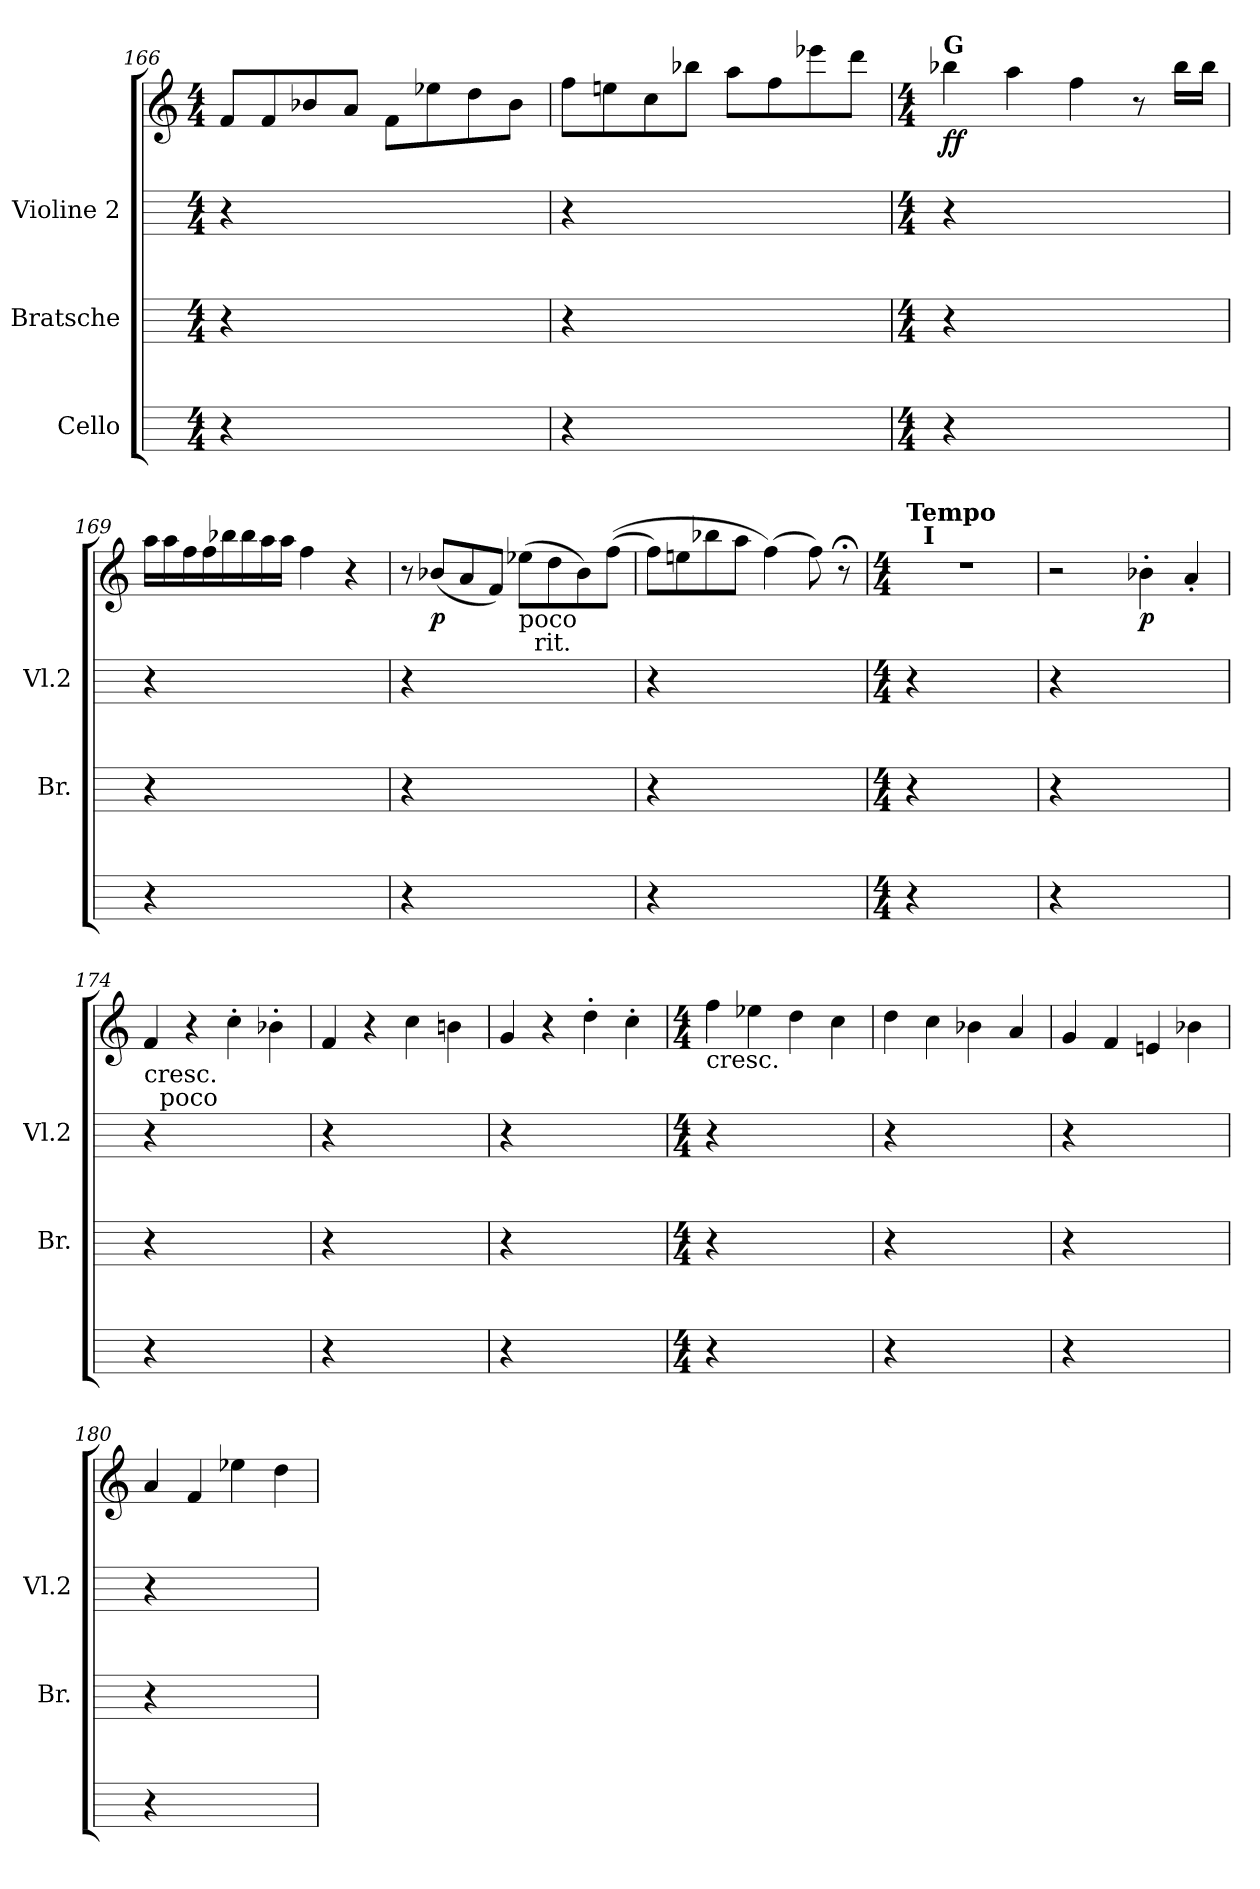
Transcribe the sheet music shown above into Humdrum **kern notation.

**kern	**kern	**kern	**kern	**dynam
*part4	*part3	*part2	*part1	*part1
*staff4	*staff3	*staff2	*staff1	*staff1
*I"Cello	*I"Bratsche	*I"Violine 2	*	*
*	*I'Br.	*I'Vl.2	*	*
*	*	*	*clefG2	*
*M4/4	*M4/4	*M4/4	*M4/4	*
=166	=166	=166	=166	=166
4r	4r	4r	8fL	.
.	.	.	8f	.
2.ryy	2.ryy	2.ryy	8b-	.
.	.	.	8aJ	.
.	.	.	8fL	.
.	.	.	8ee-	.
.	.	.	8dd	.
.	.	.	8b-J	.
=167	=167	=167	=167	=167
4r	4r	4r	8ffL	.
.	.	.	8een	.
2.ryy	2.ryy	2.ryy	8cc	.
.	.	.	8bb-J	.
.	.	.	8aaL	.
.	.	.	8ff	.
.	.	.	8eee-	.
.	.	.	8dddJ	.
=168	=168	=168	=168	=168
*M4/4	*M4/4	*M4/4	*M4/4	*
!	!	!	!LO:TX:a:B:t=G	!
!	!	!	!	!LO:DY:b
4r	4r	4r	4bb-	ff
2.ryy	2.ryy	2.ryy	4aa	.
.	.	.	4ff	.
.	.	.	8r	.
.	.	.	16bb-LL	.
.	.	.	16bb-JJ	.
=169	=169	=169	=169	=169
4r	4r	4r	16aaLL	.
.	.	.	16aa	.
.	.	.	16ff	.
.	.	.	16ff	.
2.ryy	2.ryy	2.ryy	16bb-	.
.	.	.	16bb-	.
.	.	.	16aa	.
.	.	.	16aaJJ	.
.	.	.	4ff	.
.	.	.	4r	.
=170	=170	=170	=170	=170
4r	4r	4r	8r	.
!	!	!	!	!LO:DY:b
.	.	.	(<8b-L	p
2.ryy	2.ryy	2.ryy	8a	.
.	.	.	8fJ)	.
!	!	!	!LO:TX:b:t=poco\n                           rit.	!
.	.	.	(>8ee-L	.
.	.	.	8dd	.
.	.	.	8b-)	.
.	.	.	(>(>8ffJ	.
=171	=171	=171	=171	=171
4r	4r	4r	8ffL)	.
.	.	.	8een	.
2.ryy	2.ryy	2.ryy	8bb-	.
.	.	.	8aaJ	.
.	.	.	(>4ff)	.
.	.	.	8ff)	.
.	.	.	8r;<	.
=172	=172	=172	=172	=172
*M4/4	*M4/4	*M4/4	*M4/4	*
!	!	!	!LO:TX:a:B:t=Tempo\n                           I	!
4r	4r	4r	1r	.
2.ryy	2.ryy	2.ryy	.	.
=173	=173	=173	=173	=173
4r	4r	4r	2r	.
2.ryy	2.ryy	2.ryy	.	.
!	!	!	!	!LO:DY:b
.	.	.	4b-'	p
.	.	.	4a'	.
=174	=174	=174	=174	=174
!	!	!	!LO:TX:b:t=cresc.\n                           poco	!
4r	4r	4r	4f	.
2.ryy	2.ryy	2.ryy	4r	.
.	.	.	4cc'	.
.	.	.	4b-'	.
=175	=175	=175	=175	=175
4r	4r	4r	4f	.
2.ryy	2.ryy	2.ryy	4r	.
.	.	.	4cc	.
.	.	.	4bn	.
=176	=176	=176	=176	=176
4r	4r	4r	4g	.
2.ryy	2.ryy	2.ryy	4r	.
.	.	.	4dd'	.
.	.	.	4cc'	.
=177	=177	=177	=177	=177
*M4/4	*M4/4	*M4/4	*M4/4	*
!	!	!	!LO:TX:b:t=cresc.	!
4r	4r	4r	4ff	.
2.ryy	2.ryy	2.ryy	4ee-	.
.	.	.	4dd	.
.	.	.	4cc	.
=178	=178	=178	=178	=178
4r	4r	4r	4dd	.
2.ryy	2.ryy	2.ryy	4cc	.
.	.	.	4b-	.
.	.	.	4a	.
=179	=179	=179	=179	=179
4r	4r	4r	4g	.
2.ryy	2.ryy	2.ryy	4f	.
.	.	.	4en	.
.	.	.	4b-	.
=180	=180	=180	=180	=180
4r	4r	4r	4a	.
2.ryy	2.ryy	2.ryy	4f	.
.	.	.	4ee-	.
.	.	.	4dd	.
=	=	=	=	=
*-	*-	*-	*-	*-
